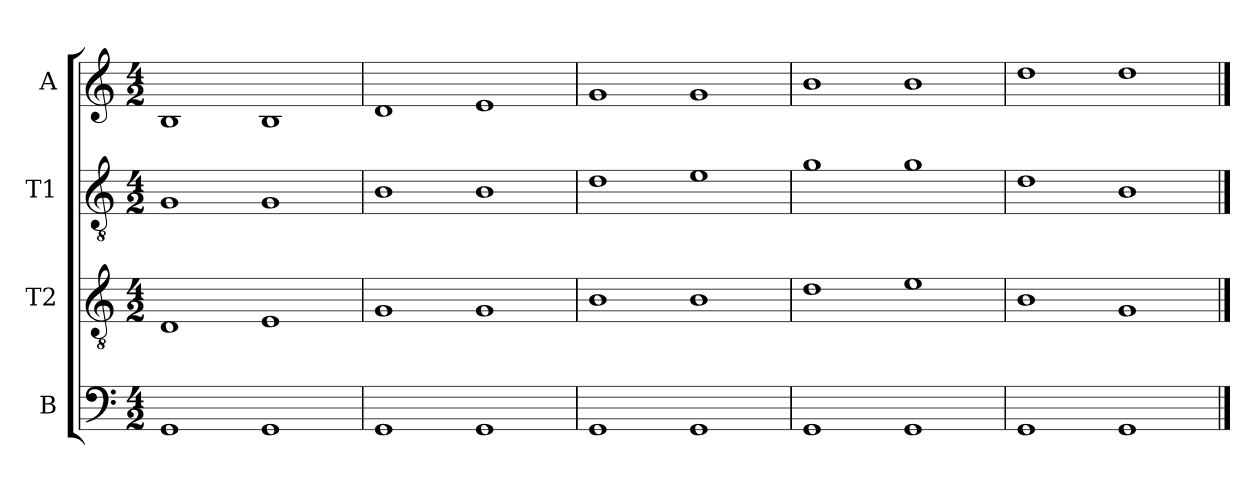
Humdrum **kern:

**kern	**kern	**kern	**kern
*part4	*part3	*part2	*part1
*staff4	*staff3	*staff2	*staff1
*I"B	*I"T2	*I"T1	*I"A
*I'B	*I'T2	*I'T1	*I'A
!!LO:PB:g=z
*clefF4	*clefGv2	*clefGv2	*clefG2
*	*ITrd7c12	*ITrd7c12	*
*k[]	*k[]	*k[]	*k[]
*C:	*C:	*C:	*C:
*M4/2	*M4/2	*M4/2	*M4/2
=1	=1	=1	=1
1GGi	1DDi	1GGi	1Bi
1GGi	1EEi	1GGi	1Bi
=2	=2	=2	=2
1GGi	1GGi	1BBi	1di
1GGi	1GGi	1BBi	1ei
=3	=3	=3	=3
1GGi	1BBi	1Di	1gi
1GGi	1BBi	1Ei	1gi
=4	=4	=4	=4
1GGi	1Di	1Gi	1bi
1GGi	1Ei	1Gi	1bi
=5	=5	=5	=5
1GGi	1BBi	1Di	1ddi
1GGi	1GGi	1BBi	1ddi
==	==	==	==
*-	*-	*-	*-
